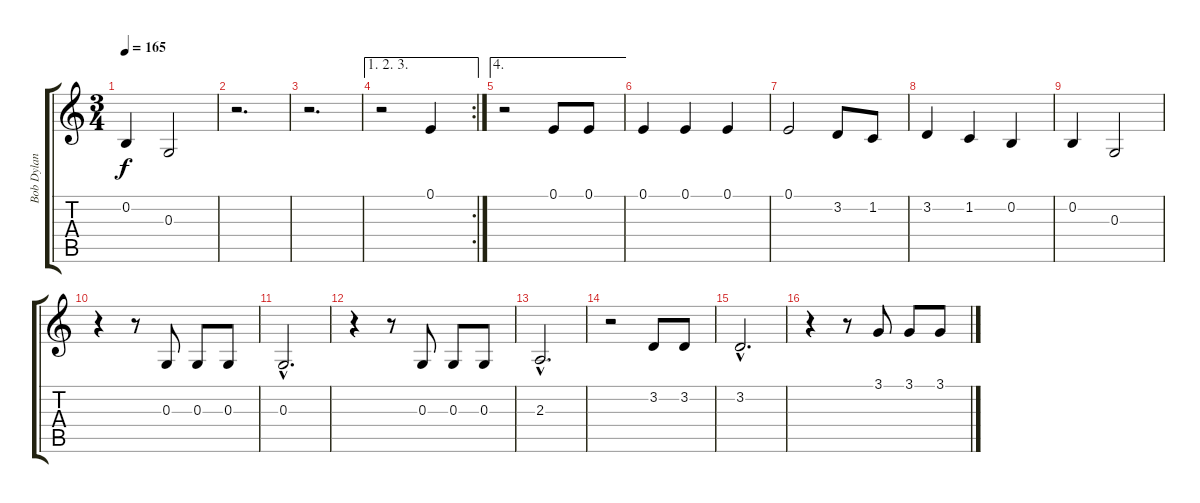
\track ("Bob Dylan Voice" "Bob Dylan ") {instrument harmonica}
\staff {score tabs}
\tuning (E4 B3 G3 D3 A2 E2) {hide}
\ts (3 4)
\tempo 165
\clef g2
\ks c
0.2.4{dy f} 0.3.2 |
r.2{d} |
r.2{d} |
\ae (1 2 3)
\rc 2
r.2 0.1.4 |
\ae 4
r.2 0.1.8 0.1.8 |
0.1.4 0.1.4 0.1.4 |
0.1.2 3.2.8 1.2.8 |
3.2.4 1.2.4 0.2.4 |
0.2.4 0.3.2 |
r.4 r.8 0.3.8 0.3.8 0.3.8 |
0.3{hac}.2{d} |
r.4 r.8 0.3.8 0.3.8 0.3.8 |
2.3{hac}.2{d} |
r.2 3.2.8 3.2.8 |
3.2{hac}.2{d} |
r.4 r.8 3.1.8 3.1.8 3.1.8
